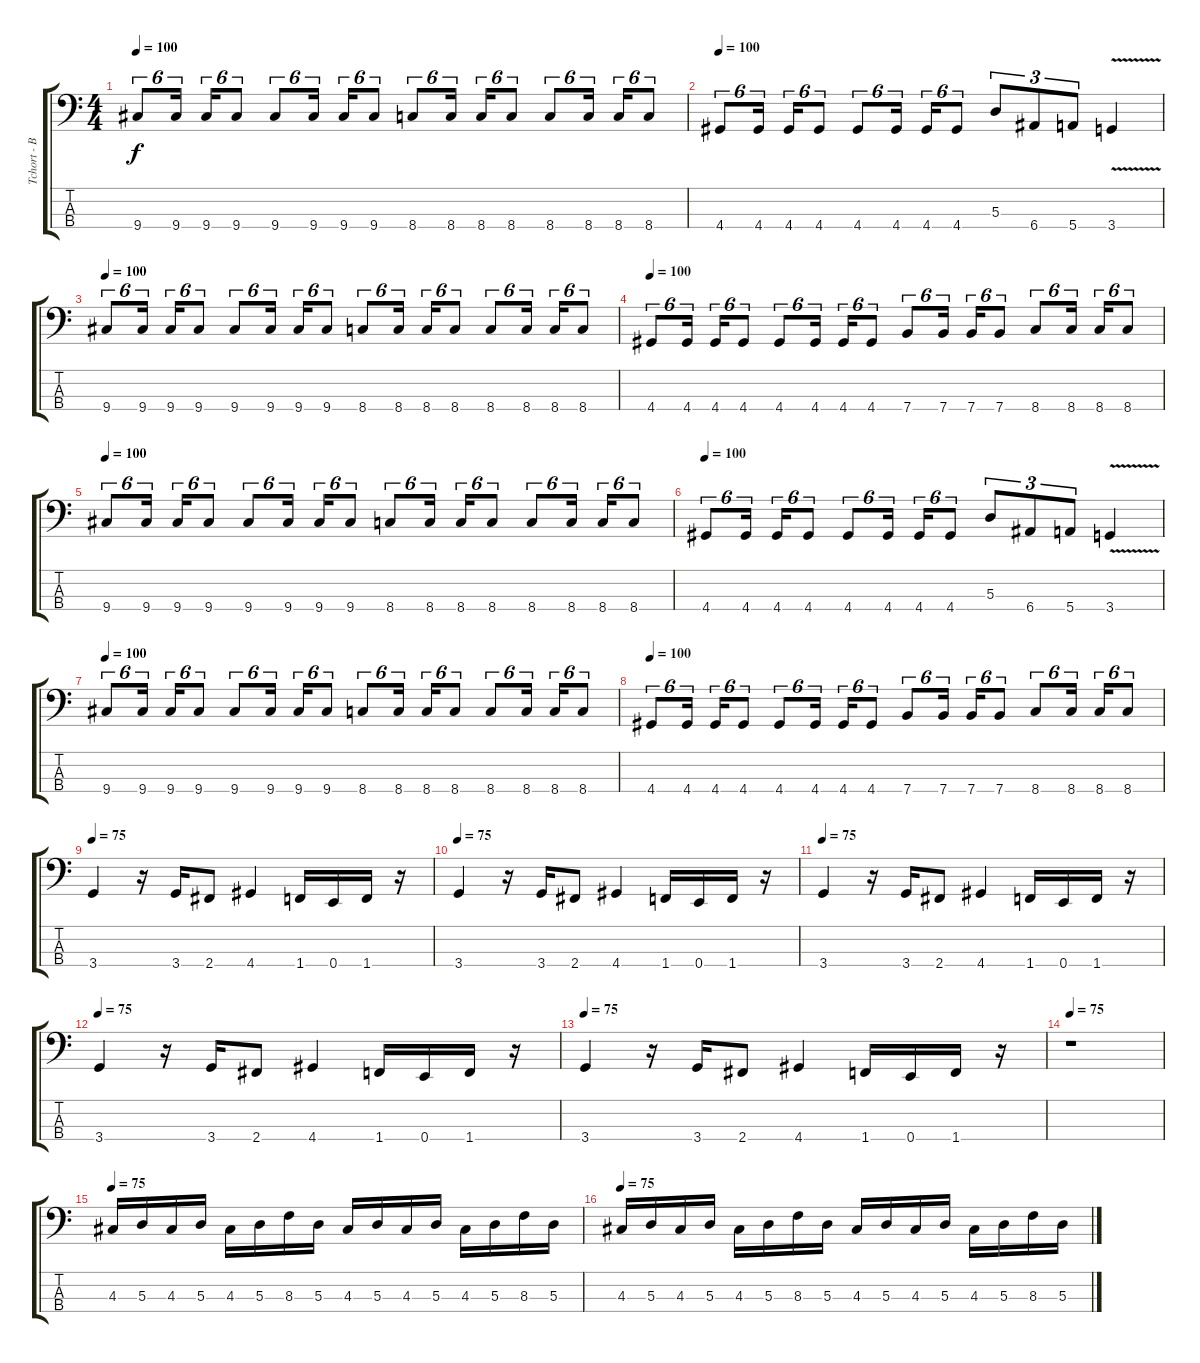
\track ("Tchort - Bass" "Tchort - B") {instrument electricbassfinger}
\staff {score tabs}
\tuning (G2 D2 A1 E1) {hide}
\ts (4 4)
\tempo 100
\clef f4
\ks c
9.4.8{tu (6 4) dy f} 9.4.16{tu (6 4)} 9.4.16{tu (6 4)} 9.4.8{tu (6 4)} 9.4.8{tu (6 4)} 9.4.16{tu (6 4)} 9.4.16{tu (6 4)} 9.4.8{tu (6 4)} 8.4.8{tu (6 4)} 8.4.16{tu (6 4)} 8.4.16{tu (6 4)} 8.4.8{tu (6 4)} 8.4.8{tu (6 4)} 8.4.16{tu (6 4)} 8.4.16{tu (6 4)} 8.4.8{tu (6 4)} |
\tempo 100
4.4.8{tu (6 4)} 4.4.16{tu (6 4)} 4.4.16{tu (6 4)} 4.4.8{tu (6 4)} 4.4.8{tu (6 4)} 4.4.16{tu (6 4)} 4.4.16{tu (6 4)} 4.4.8{tu (6 4)} 5.3.8{tu (3 2)} 6.4.8{tu (3 2)} 5.4.8{tu (3 2)} 3.4{v}.4 |
\tempo 100
9.4.8{tu (6 4)} 9.4.16{tu (6 4)} 9.4.16{tu (6 4)} 9.4.8{tu (6 4)} 9.4.8{tu (6 4)} 9.4.16{tu (6 4)} 9.4.16{tu (6 4)} 9.4.8{tu (6 4)} 8.4.8{tu (6 4)} 8.4.16{tu (6 4)} 8.4.16{tu (6 4)} 8.4.8{tu (6 4)} 8.4.8{tu (6 4)} 8.4.16{tu (6 4)} 8.4.16{tu (6 4)} 8.4.8{tu (6 4)} |
\tempo 100
4.4.8{tu (6 4)} 4.4.16{tu (6 4)} 4.4.16{tu (6 4)} 4.4.8{tu (6 4)} 4.4.8{tu (6 4)} 4.4.16{tu (6 4)} 4.4.16{tu (6 4)} 4.4.8{tu (6 4)} 7.4.8{tu (6 4)} 7.4.16{tu (6 4)} 7.4.16{tu (6 4)} 7.4.8{tu (6 4)} 8.4.8{tu (6 4)} 8.4.16{tu (6 4)} 8.4.16{tu (6 4)} 8.4.8{tu (6 4)} |
\tempo 100
9.4.8{tu (6 4)} 9.4.16{tu (6 4)} 9.4.16{tu (6 4)} 9.4.8{tu (6 4)} 9.4.8{tu (6 4)} 9.4.16{tu (6 4)} 9.4.16{tu (6 4)} 9.4.8{tu (6 4)} 8.4.8{tu (6 4)} 8.4.16{tu (6 4)} 8.4.16{tu (6 4)} 8.4.8{tu (6 4)} 8.4.8{tu (6 4)} 8.4.16{tu (6 4)} 8.4.16{tu (6 4)} 8.4.8{tu (6 4)} |
\tempo 100
4.4.8{tu (6 4)} 4.4.16{tu (6 4)} 4.4.16{tu (6 4)} 4.4.8{tu (6 4)} 4.4.8{tu (6 4)} 4.4.16{tu (6 4)} 4.4.16{tu (6 4)} 4.4.8{tu (6 4)} 5.3.8{tu (3 2)} 6.4.8{tu (3 2)} 5.4.8{tu (3 2)} 3.4{v}.4 |
\tempo 100
9.4.8{tu (6 4)} 9.4.16{tu (6 4)} 9.4.16{tu (6 4)} 9.4.8{tu (6 4)} 9.4.8{tu (6 4)} 9.4.16{tu (6 4)} 9.4.16{tu (6 4)} 9.4.8{tu (6 4)} 8.4.8{tu (6 4)} 8.4.16{tu (6 4)} 8.4.16{tu (6 4)} 8.4.8{tu (6 4)} 8.4.8{tu (6 4)} 8.4.16{tu (6 4)} 8.4.16{tu (6 4)} 8.4.8{tu (6 4)} |
\tempo 100
4.4.8{tu (6 4)} 4.4.16{tu (6 4)} 4.4.16{tu (6 4)} 4.4.8{tu (6 4)} 4.4.8{tu (6 4)} 4.4.16{tu (6 4)} 4.4.16{tu (6 4)} 4.4.8{tu (6 4)} 7.4.8{tu (6 4)} 7.4.16{tu (6 4)} 7.4.16{tu (6 4)} 7.4.8{tu (6 4)} 8.4.8{tu (6 4)} 8.4.16{tu (6 4)} 8.4.16{tu (6 4)} 8.4.8{tu (6 4)} |
\tempo 75
3.4.4 r.16 3.4.16 2.4.8 4.4.4 1.4.16 0.4.16 1.4.16 r.16 |
\tempo 75
3.4.4 r.16 3.4.16 2.4.8 4.4.4 1.4.16 0.4.16 1.4.16 r.16 |
\tempo 75
3.4.4 r.16 3.4.16 2.4.8 4.4.4 1.4.16 0.4.16 1.4.16 r.16 |
\tempo 75
3.4.4 r.16 3.4.16 2.4.8 4.4.4 1.4.16 0.4.16 1.4.16 r.16 |
\tempo 75
3.4.4 r.16 3.4.16 2.4.8 4.4.4 1.4.16 0.4.16 1.4.16 r.16 |
\tempo 75
r.1 |
\tempo 75
4.3.16 5.3.16 4.3.16 5.3.16 4.3.16 5.3.16 8.3.16 5.3.16 4.3.16 5.3.16 4.3.16 5.3.16 4.3.16 5.3.16 8.3.16 5.3.16 |
\tempo 75
4.3.16 5.3.16 4.3.16 5.3.16 4.3.16 5.3.16 8.3.16 5.3.16 4.3.16 5.3.16 4.3.16 5.3.16 4.3.16 5.3.16 8.3.16 5.3.16
